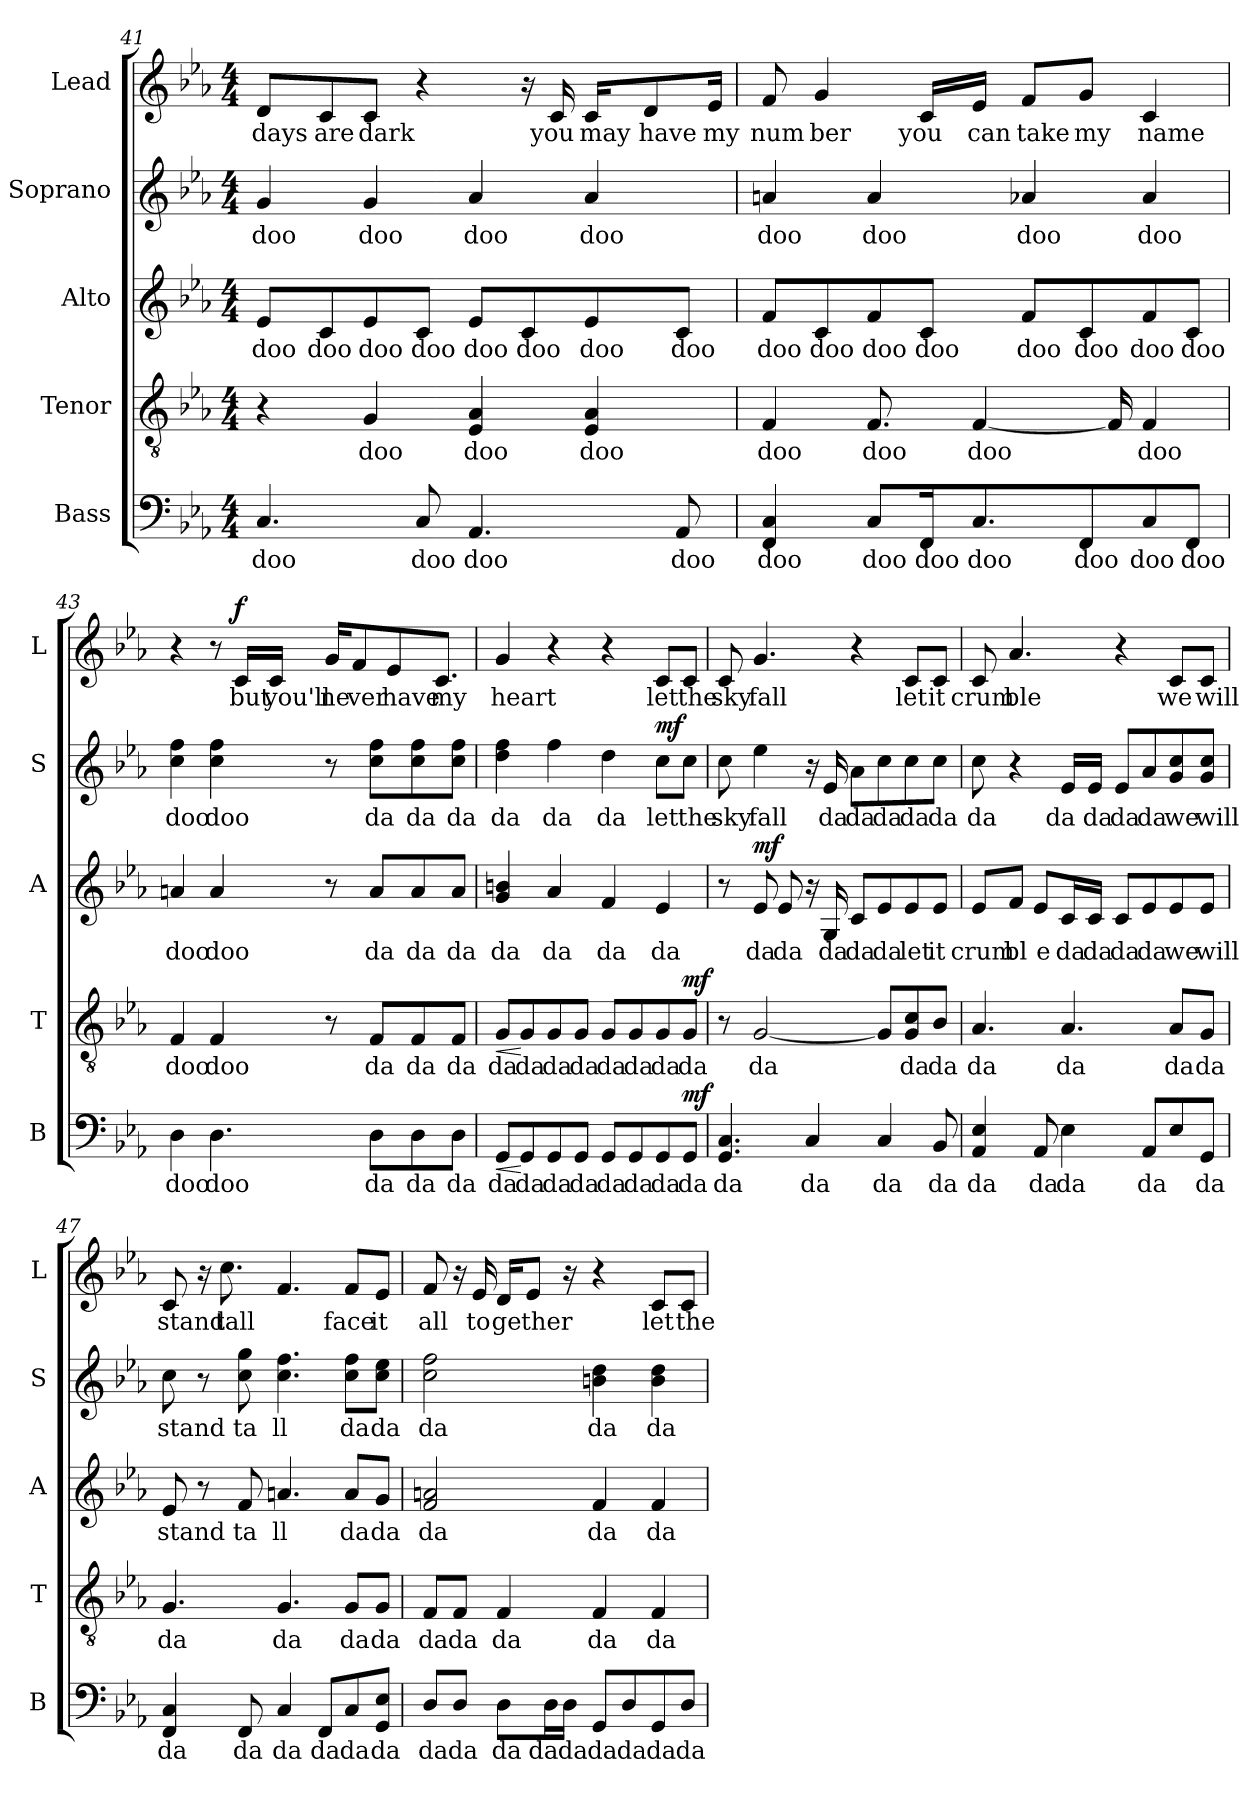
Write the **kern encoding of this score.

**kern	**text	**dynam	**kern	**text	**dynam	**kern	**text	**dynam	**kern	**text	**dynam	**kern	**text	**dynam
*part5	*part5	*part5	*part4	*part4	*part4	*part3	*part3	*part3	*part2	*part2	*part2	*part1	*part1	*part1
*staff5	*staff5	*staff5	*staff4	*staff4	*staff4	*staff3	*staff3	*staff3	*staff2	*staff2	*staff2	*staff1	*staff1	*staff1
*I"Bass	*	*	*I"Tenor	*	*	*I"Alto	*	*	*I"Soprano	*	*	*I"Lead	*	*
*I'B	*	*	*I'T	*	*	*I'A	*	*	*I'S	*	*	*I'L	*	*
!!LO:LB:g=z
*clefF4	*	*	*clefGv2	*	*	*clefG2	*	*	*clefG2	*	*	*clefG2	*	*
*k[b-e-a-]	*	*	*k[b-e-a-]	*	*	*k[b-e-a-]	*	*	*k[b-e-a-]	*	*	*k[b-e-a-]	*	*
*M4/4	*	*	*M4/4	*	*	*M4/4	*	*	*M4/4	*	*	*M4/4	*	*
=41	=41	=41	=41	=41	=41	=41	=41	=41	=41	=41	=41	=41	=41	=41
!	!LO:LY:b	!	!	!	!	!	!LO:LY:b	!	!	!LO:LY:b	!	!	!LO:LY:b	!
4.C/	doo	.	4r	.	.	8e-/L	doo	.	4g/	doo	.	8d/L	days	.
!	!	!	!	!	!	!	!LO:LY:b	!	!	!	!	!	!LO:LY:b	!
.	.	.	.	.	.	8c/	doo	.	.	.	.	8c/	are	.
!	!	!	!	!LO:LY:b	!	!	!LO:LY:b	!	!	!LO:LY:b	!	!	!LO:LY:b	!
.	.	.	4G/	doo	.	8e-/	doo	.	4g/	doo	.	8c/J	dark	.
!	!LO:LY:b	!	!	!	!	!	!LO:LY:b	!	!	!	!	!	!	!
8C/	doo	.	.	.	.	8c/J	doo	.	.	.	.	4r	.	.
!	!LO:LY:b	!	!	!LO:LY:b	!	!	!LO:LY:b	!	!	!LO:LY:b	!	!	!	!
4.AA-/	doo	.	4E-/ 4A-/	doo	.	8e-/L	doo	.	4a-/	doo	.	.	.	.
!	!	!	!	!	!	!	!LO:LY:b	!	!	!	!	!	!	!
.	.	.	.	.	.	8c/	doo	.	.	.	.	16r	.	.
!	!	!	!	!	!	!	!	!	!	!	!	!	!LO:LY:b	!
.	.	.	.	.	.	.	.	.	.	.	.	16c/	you	.
!	!	!	!	!LO:LY:b	!	!	!LO:LY:b	!	!	!LO:LY:b	!	!	!LO:LY:b	!
.	.	.	4E-/ 4A-/	doo	.	8e-/	doo	.	4a-/	doo	.	16c/KL	may	.
!	!	!	!	!	!	!	!	!	!	!	!	!	!LO:LY:b	!
.	.	.	.	.	.	.	.	.	.	.	.	8d/	have	.
!	!LO:LY:b	!	!	!	!	!	!LO:LY:b	!	!	!	!	!	!	!
8AA-/	doo	.	.	.	.	8c/J	doo	.	.	.	.	.	.	.
!	!	!	!	!	!	!	!	!	!	!	!	!	!LO:LY:b	!
.	.	.	.	.	.	.	.	.	.	.	.	16e-/Jk	my	.
=42	=42	=42	=42	=42	=42	=42	=42	=42	=42	=42	=42	=42	=42	=42
!	!LO:LY:b	!	!	!LO:LY:b	!	!	!LO:LY:b	!	!	!LO:LY:b	!	!	!LO:LY:b	!
4FF/ 4C/	doo	.	4F/	doo	.	8f/L	doo	.	4an/	doo	.	8f/	num	.
!	!	!	!	!	!	!	!LO:LY:b	!	!	!	!	!	!LO:LY:b	!
.	.	.	.	.	.	8c/	doo	.	.	.	.	4g/	ber	.
!	!LO:LY:b	!	!	!LO:LY:b	!	!	!LO:LY:b	!	!	!LO:LY:b	!	!	!	!
8C/L	doo	.	8.F/	doo	.	8f/	doo	.	4a/	doo	.	.	.	.
!	!LO:LY:b	!	!	!	!	!	!LO:LY:b	!	!	!	!	!	!LO:LY:b	!
16FF/K	doo	.	.	.	.	8c/J	doo	.	.	.	.	16c/LL	you	.
!	!LO:LY:b	!	!	!LO:LY:b	!	!	!	!	!	!	!	!	!LO:LY:b	!
8.C/	doo	.	[4F/	doo	.	.	.	.	.	.	.	16e-/JJ	can	.
!	!	!	!	!	!	!	!LO:LY:b	!	!	!LO:LY:b	!	!	!LO:LY:b	!
.	.	.	.	.	.	8f/L	doo	.	4a-X/	doo	.	8f/L	take	.
!	!LO:LY:b	!	!	!	!	!	!LO:LY:b	!	!	!	!	!	!LO:LY:b	!
8FF/	doo	.	.	.	.	8c/	doo	.	.	.	.	8g/J	my	.
.	.	.	16F/]	.	.	.	.	.	.	.	.	.	.	.
!	!LO:LY:b	!	!	!LO:LY:b	!	!	!LO:LY:b	!	!	!LO:LY:b	!	!	!LO:LY:b	!
8C/	doo	.	4F/	doo	.	8f/	doo	.	4a-/	doo	.	4c/	name	.
!	!LO:LY:b	!	!	!	!	!	!LO:LY:b	!	!	!	!	!	!	!
8FF/J	doo	.	.	.	.	8c/J	doo	.	.	.	.	.	.	.
!!LO:PB:g=z
=43	=43	=43	=43	=43	=43	=43	=43	=43	=43	=43	=43	=43	=43	=43
!	!LO:LY:b	!	!	!LO:LY:b	!	!	!LO:LY:b	!	!	!LO:LY:b	!	!	!	!
4D\	doo	.	4F/	doo	.	4an/	doo	.	4cc\ 4ff\	doo	.	4r	.	.
!	!LO:LY:b	!	!	!LO:LY:b	!	!	!LO:LY:b	!	!	!LO:LY:b	!	!	!	!
4.D\	doo	.	4F/	doo	.	4a/	doo	.	4cc\ 4ff\	doo	.	8r	.	.
!	!	!	!	!	!	!	!	!	!	!	!	!	!LO:LY:b	!LO:DY:a
.	.	.	.	.	.	.	.	.	.	.	.	16c/LL	but	f
!	!	!	!	!	!	!	!	!	!	!	!	!	!LO:LY:b	!
.	.	.	.	.	.	.	.	.	.	.	.	16c/JJ	you'll	.
!	!	!	!	!	!	!	!	!	!	!	!	!	!LO:LY:b	!
.	.	.	8r	.	.	8r	.	.	8r	.	.	16g/KL	ne	.
!	!	!	!	!	!	!	!	!	!	!	!	!	!LO:LY:b	!
.	.	.	.	.	.	.	.	.	.	.	.	8f/	ver	.
!	!LO:LY:b	!	!	!LO:LY:b	!	!	!LO:LY:b	!	!	!LO:LY:b	!	!	!	!
8D\L	da	.	8F/L	da	.	8a/L	da	.	8cc\ 8ff\L	da	.	.	.	.
!	!	!	!	!	!	!	!	!	!	!	!	!	!LO:LY:b	!
.	.	.	.	.	.	.	.	.	.	.	.	8e-/	have	.
!	!LO:LY:b	!	!	!LO:LY:b	!	!	!LO:LY:b	!	!	!LO:LY:b	!	!	!	!
8D\	da	.	8F/	da	.	8a/	da	.	8cc\ 8ff\	da	.	.	.	.
!	!	!	!	!	!	!	!	!	!	!	!	!	!LO:LY:b	!
.	.	.	.	.	.	.	.	.	.	.	.	8.c/J	my	.
!	!LO:LY:b	!	!	!LO:LY:b	!	!	!LO:LY:b	!	!	!LO:LY:b	!	!	!	!
8D\J	da	.	8F/J	da	.	8a/J	da	.	8cc\ 8ff\J	da	.	.	.	.
=44	=44	=44	=44	=44	=44	=44	=44	=44	=44	=44	=44	=44	=44	=44
!	!LO:LY:b	!LO:HP:b	!	!LO:LY:b	!LO:HP:b	!	!LO:LY:b	!	!	!LO:LY:b	!	!	!LO:LY:b	!
8GG/L	da	<	8G/L	da	<	4g/ 4bn/	da	.	4dd\ 4ff\	da	.	4g/	heart	.
!	!LO:LY:b	!	!	!LO:LY:b	!	!	!	!	!	!	!	!	!	!
8GG/	da	[	8G/	da	[	.	.	.	.	.	.	.	.	.
!	!LO:LY:b	!	!	!LO:LY:b	!	!	!LO:LY:b	!	!	!LO:LY:b	!	!	!	!
8GG/	da	.	8G/	da	.	4a-/	da	.	4ff\	da	.	4r	.	.
!	!LO:LY:b	!	!	!LO:LY:b	!	!	!	!	!	!	!	!	!	!
8GG/J	da	.	8G/J	da	.	.	.	.	.	.	.	.	.	.
!	!LO:LY:b	!	!	!LO:LY:b	!	!	!LO:LY:b	!	!	!LO:LY:b	!	!	!	!
8GG/L	da	.	8G/L	da	.	4f/	da	.	4dd\	da	.	4r	.	.
!	!LO:LY:b	!	!	!LO:LY:b	!	!	!	!	!	!	!	!	!	!
8GG/	da	.	8G/	da	.	.	.	.	.	.	.	.	.	.
!	!LO:LY:b	!	!	!LO:LY:b	!	!	!LO:LY:b	!	!	!LO:LY:b	!LO:DY:a	!	!LO:LY:b	!
8GG/	da	.	8G/	da	.	4e-/	da	.	8cc\L	let	mf	8c/L	let	.
!	!LO:LY:b	!LO:DY:a	!	!LO:LY:b	!LO:DY:a	!	!	!	!	!LO:LY:b	!	!	!LO:LY:b	!
8GG/J	da	mf	8G/J	da	mf	.	.	.	8cc\J	the	.	8c/J	the	.
=45	=45	=45	=45	=45	=45	=45	=45	=45	=45	=45	=45	=45	=45	=45
!	!LO:LY:b	!	!	!	!	!	!	!	!	!LO:LY:b	!	!	!LO:LY:b	!
4.GG/ 4.C/	da	.	8r	.	.	8r	.	.	8cc\	sky	.	8c/	sky	.
!	!	!	!	!LO:LY:b	!	!	!LO:LY:b	!LO:DY:a	!	!LO:LY:b	!	!	!LO:LY:b	!
.	.	.	[2G/	da	.	8e-/	da	mf	4ee-\	fall	.	4.g/	fall	.
!	!	!	!	!	!	!	!LO:LY:b	!	!	!	!	!	!	!
.	.	.	.	.	.	8e-/	da	.	.	.	.	.	.	.
!	!LO:LY:b	!	!	!	!	!	!	!	!	!	!	!	!	!
4C/	da	.	.	.	.	16r	.	.	16r	.	.	.	.	.
!	!	!	!	!	!	!	!LO:LY:b	!	!	!LO:LY:b	!	!	!	!
.	.	.	.	.	.	16G/	da	.	16e-/	da	.	.	.	.
!	!	!	!	!	!	!	!LO:LY:b	!	!	!LO:LY:b	!	!	!	!
.	.	.	.	.	.	8c/L	da	.	8a-\L	da	.	4r	.	.
!	!LO:LY:b	!	!	!	!	!	!LO:LY:b	!	!	!LO:LY:b	!	!	!	!
4C/	da	.	8G/L]	.	.	8e-/	da	.	8cc\	da	.	.	.	.
!	!	!	!	!LO:LY:b	!	!	!LO:LY:b	!	!	!LO:LY:b	!	!	!LO:LY:b	!
.	.	.	8G/ 8c/	da	.	8e-/	let	.	8cc\	da	.	8c/L	let	.
!	!LO:LY:b	!	!	!LO:LY:b	!	!	!LO:LY:b	!	!	!LO:LY:b	!	!	!LO:LY:b	!
8BB-/	da	.	8B-/J	da	.	8e-/J	it	.	8cc\J	da	.	8c/J	it	.
!!LO:LB:g=z
=46	=46	=46	=46	=46	=46	=46	=46	=46	=46	=46	=46	=46	=46	=46
!	!LO:LY:b	!	!	!LO:LY:b	!	!	!LO:LY:b	!	!	!LO:LY:b	!	!	!LO:LY:b	!
4AA-/ 4E-/	da	.	4.A-/	da	.	8e-/L	crum	.	8cc\	da	.	8c/	crum	.
!	!	!	!	!	!	!	!LO:LY:b	!	!	!	!	!	!LO:LY:b	!
.	.	.	.	.	.	8f/J	bl	.	4r	.	.	4.a-/	ble	.
!	!LO:LY:b	!	!	!	!	!	!LO:LY:b	!	!	!	!	!	!	!
8AA-/	da	.	.	.	.	8e-/L	e	.	.	.	.	.	.	.
!	!LO:LY:b	!	!	!LO:LY:b	!	!	!LO:LY:b	!	!	!LO:LY:b	!	!	!	!
4E-\	da	.	4.A-/	da	.	16c/L	da	.	16e-/LL	da	.	.	.	.
!	!	!	!	!	!	!	!LO:LY:b	!	!	!LO:LY:b	!	!	!	!
.	.	.	.	.	.	16c/JJ	da	.	16e-/JJ	da	.	.	.	.
!	!	!	!	!	!	!	!LO:LY:b	!	!	!LO:LY:b	!	!	!	!
.	.	.	.	.	.	8c/L	da	.	8e-/L	da	.	4r	.	.
!	!LO:LY:b	!	!	!	!	!	!LO:LY:b	!	!	!LO:LY:b	!	!	!	!
8AA-/L	da	.	.	.	.	8e-/	da	.	8a-/	da	.	.	.	.
!	!	!	!	!LO:LY:b	!	!	!LO:LY:b	!	!	!LO:LY:b	!	!	!LO:LY:b	!
8E-/	.	.	8A-/L	da	.	8e-/	we	.	8g/ 8cc/	we	.	8c/L	we	.
!	!LO:LY:b	!	!	!LO:LY:b	!	!	!LO:LY:b	!	!	!LO:LY:b	!	!	!LO:LY:b	!
8GG/J	da	.	8G/J	da	.	8e-/J	will	.	8g/ 8cc/J	will	.	8c/J	will	.
=47	=47	=47	=47	=47	=47	=47	=47	=47	=47	=47	=47	=47	=47	=47
!	!LO:LY:b	!	!	!LO:LY:b	!	!	!LO:LY:b	!	!	!LO:LY:b	!	!	!LO:LY:b	!
4FF/ 4C/	da	.	4.G/	da	.	8e-/	stand	.	8cc\	stand	.	8c/	stand	.
.	.	.	.	.	.	8r	.	.	8r	.	.	16r	.	.
!	!	!	!	!	!	!	!	!	!	!	!	!	!LO:LY:b	!
.	.	.	.	.	.	.	.	.	.	.	.	8.cc\	tall	.
!	!LO:LY:b	!	!	!	!	!	!LO:LY:b	!	!	!LO:LY:b	!	!	!	!
8FF/	da	.	.	.	.	8f/	ta	.	8cc\ 8gg\	ta	.	.	.	.
!	!LO:LY:b	!	!	!LO:LY:b	!	!	!LO:LY:b	!	!	!LO:LY:b	!	!	!	!
4C/	da	.	4.G/	da	.	4.an/	ll	.	4.cc\ 4.ff\	ll	.	4.f/	.	.
!	!LO:LY:b	!	!	!	!	!	!	!	!	!	!	!	!	!
8FF/L	da	.	.	.	.	.	.	.	.	.	.	.	.	.
!	!LO:LY:b	!	!	!LO:LY:b	!	!	!LO:LY:b	!	!	!LO:LY:b	!	!	!LO:LY:b	!
8C/	da	.	8G/L	da	.	8a/L	da	.	8cc\ 8ff\L	da	.	8f/L	face	.
!	!LO:LY:b	!	!	!LO:LY:b	!	!	!LO:LY:b	!	!	!LO:LY:b	!	!	!LO:LY:b	!
8GG/ 8E-/J	da	.	8G/J	da	.	8g/J	da	.	8cc\ 8ee-\J	da	.	8e-/J	it	.
=48	=48	=48	=48	=48	=48	=48	=48	=48	=48	=48	=48	=48	=48	=48
!	!LO:LY:b	!	!	!LO:LY:b	!	!	!LO:LY:b	!	!	!LO:LY:b	!	!	!LO:LY:b	!
8D/L	da	.	8F/L	da	.	2f/ 2an/	da	.	2cc\ 2ff\	da	.	8f/	all	.
!	!LO:LY:b	!	!	!LO:LY:b	!	!	!	!	!	!	!	!	!	!
8D/J	da	.	8F/J	da	.	.	.	.	.	.	.	16r	.	.
!	!	!	!	!	!	!	!	!	!	!	!	!	!LO:LY:b	!
.	.	.	.	.	.	.	.	.	.	.	.	16e-/	to	.
!	!LO:LY:b	!	!	!LO:LY:b	!	!	!	!	!	!	!	!	!LO:LY:b	!
8D\L	da	.	4F/	da	.	.	.	.	.	.	.	16d/KL	ge	.
!	!	!	!	!	!	!	!	!	!	!	!	!	!LO:LY:b	!
.	.	.	.	.	.	.	.	.	.	.	.	8e-/J	ther	.
!	!LO:LY:b	!	!	!	!	!	!	!	!	!	!	!	!	!
16D\L	da	.	.	.	.	.	.	.	.	.	.	.	.	.
!	!LO:LY:b	!	!	!	!	!	!	!	!	!	!	!	!	!
16D\JJ	da	.	.	.	.	.	.	.	.	.	.	16r	.	.
!	!LO:LY:b	!	!	!LO:LY:b	!	!	!LO:LY:b	!	!	!LO:LY:b	!	!	!	!
8GG/L	da	.	4F/	da	.	4f/	da	.	4bn\ 4dd\	da	.	4r	.	.
!	!LO:LY:b	!	!	!	!	!	!	!	!	!	!	!	!	!
8D/	da	.	.	.	.	.	.	.	.	.	.	.	.	.
!	!LO:LY:b	!	!	!LO:LY:b	!	!	!LO:LY:b	!	!	!LO:LY:b	!	!	!LO:LY:b	!
8GG/	da	.	4F/	da	.	4f/	da	.	4b\ 4dd\	da	.	8c/L	let	.
!	!LO:LY:b	!	!	!	!	!	!	!	!	!	!	!	!LO:LY:b	!
8D/J	da	.	.	.	.	.	.	.	.	.	.	8c/J	the	.
=	=	=	=	=	=	=	=	=	=	=	=	=	=	=
*-	*-	*-	*-	*-	*-	*-	*-	*-	*-	*-	*-	*-	*-	*-
